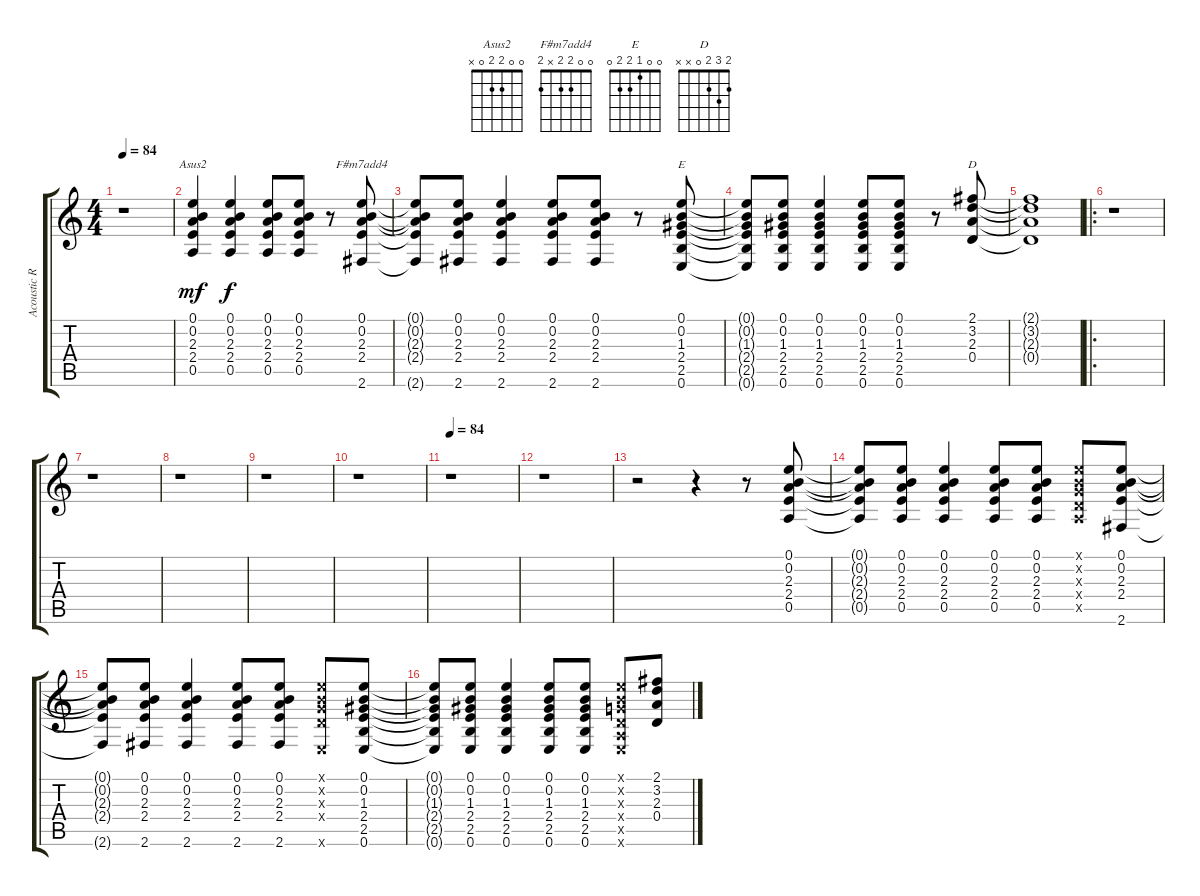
\track ("Acoustic Rhy." "Acoustic R") {instrument electricguitarjazz}
\staff {score tabs}
\tuning (E4 B3 G3 D3 A2 E2) {hide}
\chord ("Asus2" 0 0 2 2 0 x)
\chord ("F#m7add4" 0 0 2 2 x 2)
\chord ("E" 0 0 1 2 2 0)
\chord ("D" 2 3 2 0 x x)
\ts (4 4)
\tempo 84
\clef g2
\ks c
r.1{dy mf instrument electricguitarjazz} |
(0.1 0.2 2.3 2.4 0.5).4{ch "Asus2"} (0.1 0.2 2.3 2.4 0.5).4{dy f} (0.1 0.2 2.3 2.4 0.5).8 (0.1 0.2 2.3 2.4 0.5).8 r.8 (0.1 0.2 2.3 2.4 2.6).8{ch "F#m7add4"} |
(0.1{t} 0.2{t} 2.3{t} 2.4{t} 2.6{t}).8 (0.1 0.2 2.3 2.4 2.6).8 (0.1 0.2 2.3 2.4 2.6).4 (0.1 0.2 2.3 2.4 2.6).8 (0.1 0.2 2.3 2.4 2.6).8 r.8 (0.1 0.2 1.3 2.4 2.5 0.6).8{ch "E"} |
(0.1{t} 0.2{t} 1.3{t} 2.4{t} 2.5{t} 0.6{t}).8 (0.1 0.2 1.3 2.4 2.5 0.6).8 (0.1 0.2 1.3 2.4 2.5 0.6).4 (0.1 0.2 1.3 2.4 2.5 0.6).8 (0.1 0.2 1.3 2.4 2.5 0.6).8 r.8 (2.1 3.2 2.3 0.4).8{ch "D"} |
(2.1{t} 3.2{t} 2.3{t} 0.4{t}).1 |
\ro
r.1 |
r.1 |
r.1 |
r.1 |
r.1 |
\tempo 84
r.1 |
r.1 |
r.2 r.4 r.8 (0.1 0.2 2.3 2.4 0.5).8 |
(0.1{t} 0.2{t} 2.3{t} 2.4{t} 0.5{t}).8 (0.1 0.2 2.3 2.4 0.5).8 (0.1 0.2 2.3 2.4 0.5).4 (0.1 0.2 2.3 2.4 0.5).8 (0.1 0.2 2.3 2.4 0.5).8 (0.1{x} 0.2{x} 0.3{x} 0.4{x} 0.5{x}).8 (0.1 0.2 2.3 2.4 2.6).8 |
(0.1{t} 0.2{t} 2.3{t} 2.4{t} 2.6{t}).8 (0.1 0.2 2.3 2.4 2.6).8 (0.1 0.2 2.3 2.4 2.6).4 (0.1 0.2 2.3 2.4 2.6).8 (0.1 0.2 2.3 2.4 2.6).8 (0.1{x} 0.2{x} 0.3{x} 0.4{x} 0.6{x}).8 (0.1 0.2 1.3 2.4 2.5 0.6).8 |
(0.1{t} 0.2{t} 1.3{t} 2.4{t} 2.5{t} 0.6{t}).8 (0.1 0.2 1.3 2.4 2.5 0.6).8 (0.1 0.2 1.3 2.4 2.5 0.6).4 (0.1 0.2 1.3 2.4 2.5 0.6).8 (0.1 0.2 1.3 2.4 2.5 0.6).8 (0.1{x} 0.2{x} 0.3{x} 0.4{x} 0.5{x} 0.6{x}).8 (2.1 3.2 2.3 0.4).8
